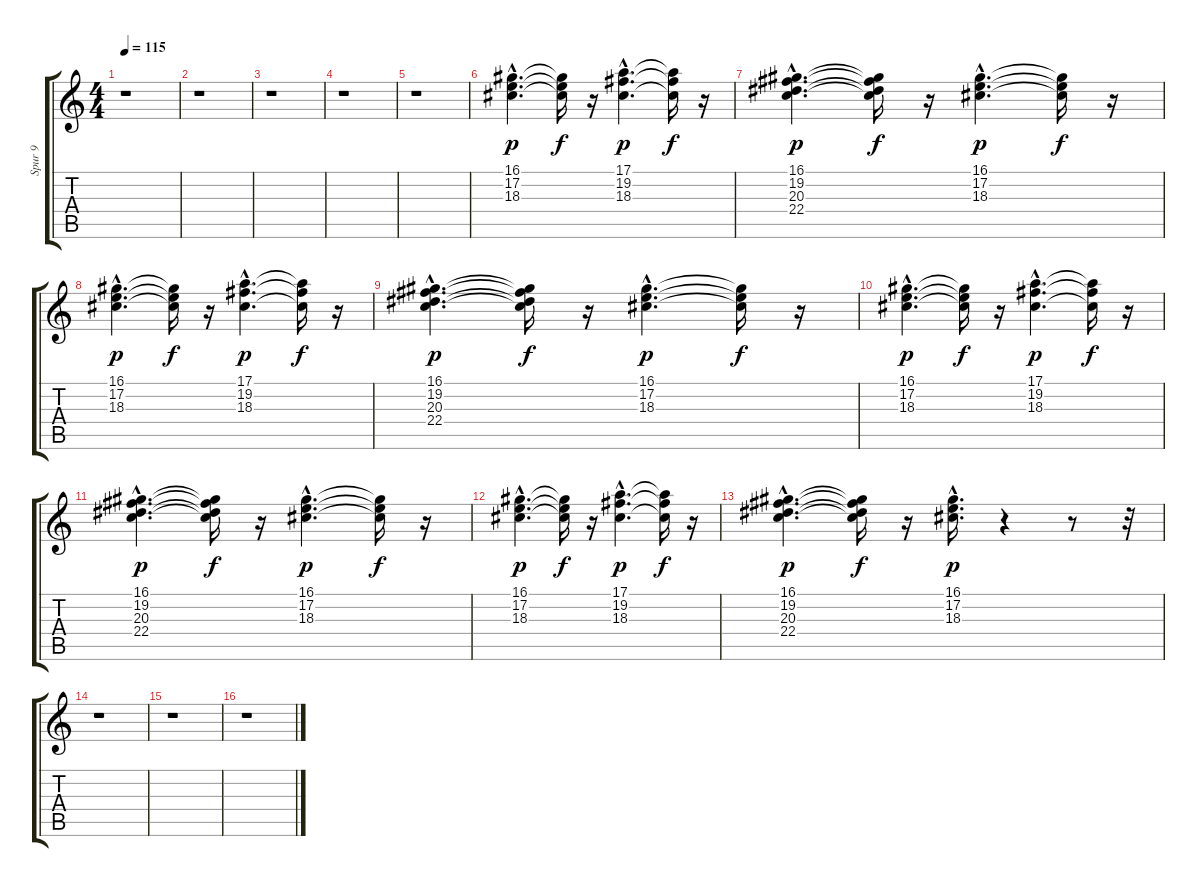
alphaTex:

\track ("Spur 9" "Spur 9") {instrument acousticgrandpiano}
\staff {score tabs}
\tuning (E4 B3 G3 D3 A2 E2) {hide}
\ts (4 4)
\tempo 115
\clef g2
\ks c
r.1{dy p} |
r.1 |
r.1 |
r.1 |
r.1 |
(16.1{hac} 17.2{hac} 18.3{hac}).4{d} (16.1{t} 17.2{t} 18.3{t}).16{dy f} r.16 (17.1{hac} 19.2{hac} 18.3{hac}).4{d dy p} (17.1{t} 19.2{t} 18.3{t}).16{dy f} r.16 |
(16.1{hac} 19.2{hac} 20.3{hac} 22.4{hac}).4{d dy p} (16.1{t} 19.2{t} 20.3{t} 22.4{t}).16{dy f} r.16 (16.1{hac} 17.2{hac} 18.3{hac}).4{d dy p} (16.1{t} 17.2{t} 18.3{t}).16{dy f} r.16 |
(16.1{hac} 17.2{hac} 18.3{hac}).4{d dy p} (16.1{t} 17.2{t} 18.3{t}).16{dy f} r.16 (17.1{hac} 19.2{hac} 18.3{hac}).4{d dy p} (17.1{t} 19.2{t} 18.3{t}).16{dy f} r.16 |
(16.1{hac} 19.2{hac} 20.3{hac} 22.4{hac}).4{d dy p} (16.1{t} 19.2{t} 20.3{t} 22.4{t}).16{dy f} r.16 (16.1{hac} 17.2{hac} 18.3{hac}).4{d dy p} (16.1{t} 17.2{t} 18.3{t}).16{dy f} r.16 |
(16.1{hac} 17.2{hac} 18.3{hac}).4{d dy p} (16.1{t} 17.2{t} 18.3{t}).16{dy f} r.16 (17.1{hac} 19.2{hac} 18.3{hac}).4{d dy p} (17.1{t} 19.2{t} 18.3{t}).16{dy f} r.16 |
(16.1{hac} 19.2{hac} 20.3{hac} 22.4{hac}).4{d dy p} (16.1{t} 19.2{t} 20.3{t} 22.4{t}).16{dy f} r.16 (16.1{hac} 17.2{hac} 18.3{hac}).4{d dy p} (16.1{t} 17.2{t} 18.3{t}).16{dy f} r.16 |
(16.1{hac} 17.2{hac} 18.3{hac}).4{d dy p} (16.1{t} 17.2{t} 18.3{t}).16{dy f} r.16 (17.1{hac} 19.2{hac} 18.3{hac}).4{d dy p} (17.1{t} 19.2{t} 18.3{t}).16{dy f} r.16 |
(16.1{hac} 19.2{hac} 20.3{hac} 22.4{hac}).4{d dy p} (16.1{t} 19.2{t} 20.3{t} 22.4{t}).16{dy f} r.16 (16.1{hac} 17.2{hac} 18.3{hac}).16{d dy p} r.4 r.8 r.32 |
r.1 |
r.1 |
r.1
